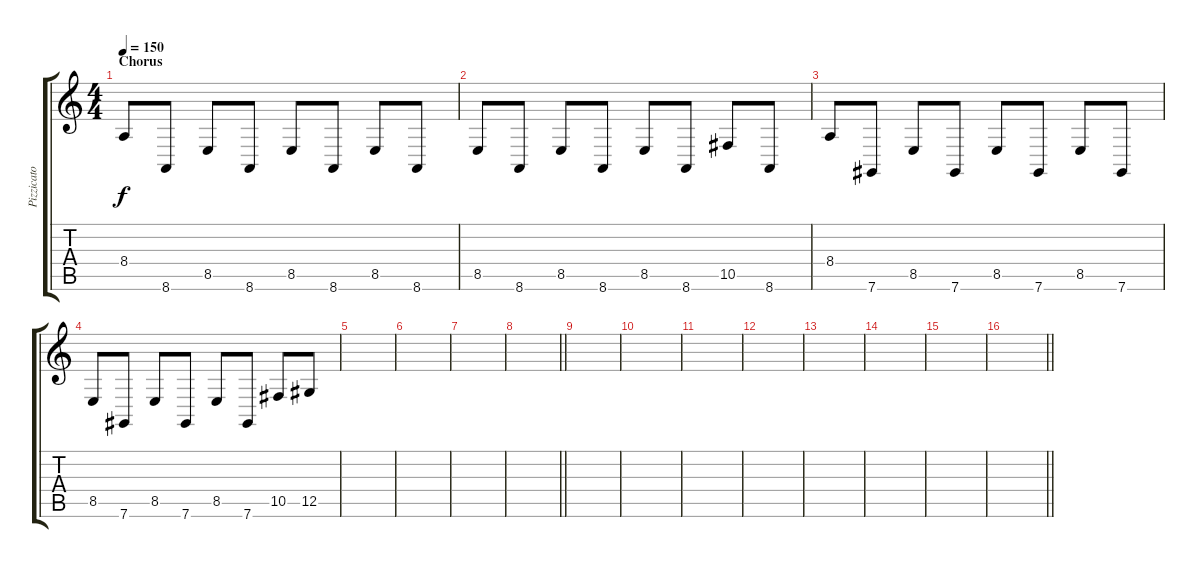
\track ("Pizzicato Strings" "Pizzicato ") {instrument pizzicatostrings}
\staff {score tabs}
\tuning (Eb4 Bb3 Gb3 Db3 Ab2 Db2) {hide}
\ts (4 4)
\section ("" "Chorus")
\tempo 150
\clef g2
\ks c
8.4.8{dy f} 8.6.8 8.5.8 8.6.8 8.5.8 8.6.8 8.5.8 8.6.8 |
8.5.8 8.6.8 8.5.8 8.6.8 8.5.8 8.6.8 10.5.8 8.6.8 |
8.4.8 7.6.8 8.5.8 7.6.8 8.5.8 7.6.8 8.5.8 7.6.8 |
8.5.8 7.6.8 8.5.8 7.6.8 8.5.8 7.6.8 10.5.8 12.5.8 |
|
|
|
\barLineRight lightlight
|
|
|
|
|
|
|
|
\barLineRight lightlight
